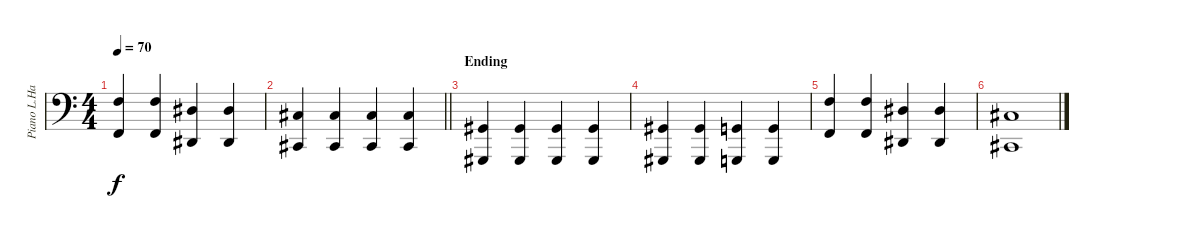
\track ("Piano L.Hand" "Piano L.Ha") {instrument brightacousticpiano}
\staff {score}
\tuning (C3 G2 D2 A1 E1 B0) {hide}
\ts (4 4)
\tempo 70
\clef f4
\ks c
(5.1 3.3).4{dy f} (5.1 3.3).4 (3.1 1.3).4 (3.1 1.3).4 |
\barLineRight lightlight
(1.1 4.4).4 (1.1 4.4).4 (1.1 4.4).4 (1.1 4.4).4 |
\section ("" "Ending")
(1.2 4.5).4 (1.2 4.5).4 (1.2 4.5).4 (1.2 4.5).4 |
(1.2 4.5).4 (1.2 4.5).4 (5.3 8.6).4 (5.3 3.5).4 |
(5.1 3.3).4 (5.1 3.3).4 (3.1 1.3).4 (3.1 1.3).4 |
(1.1 4.4).1
